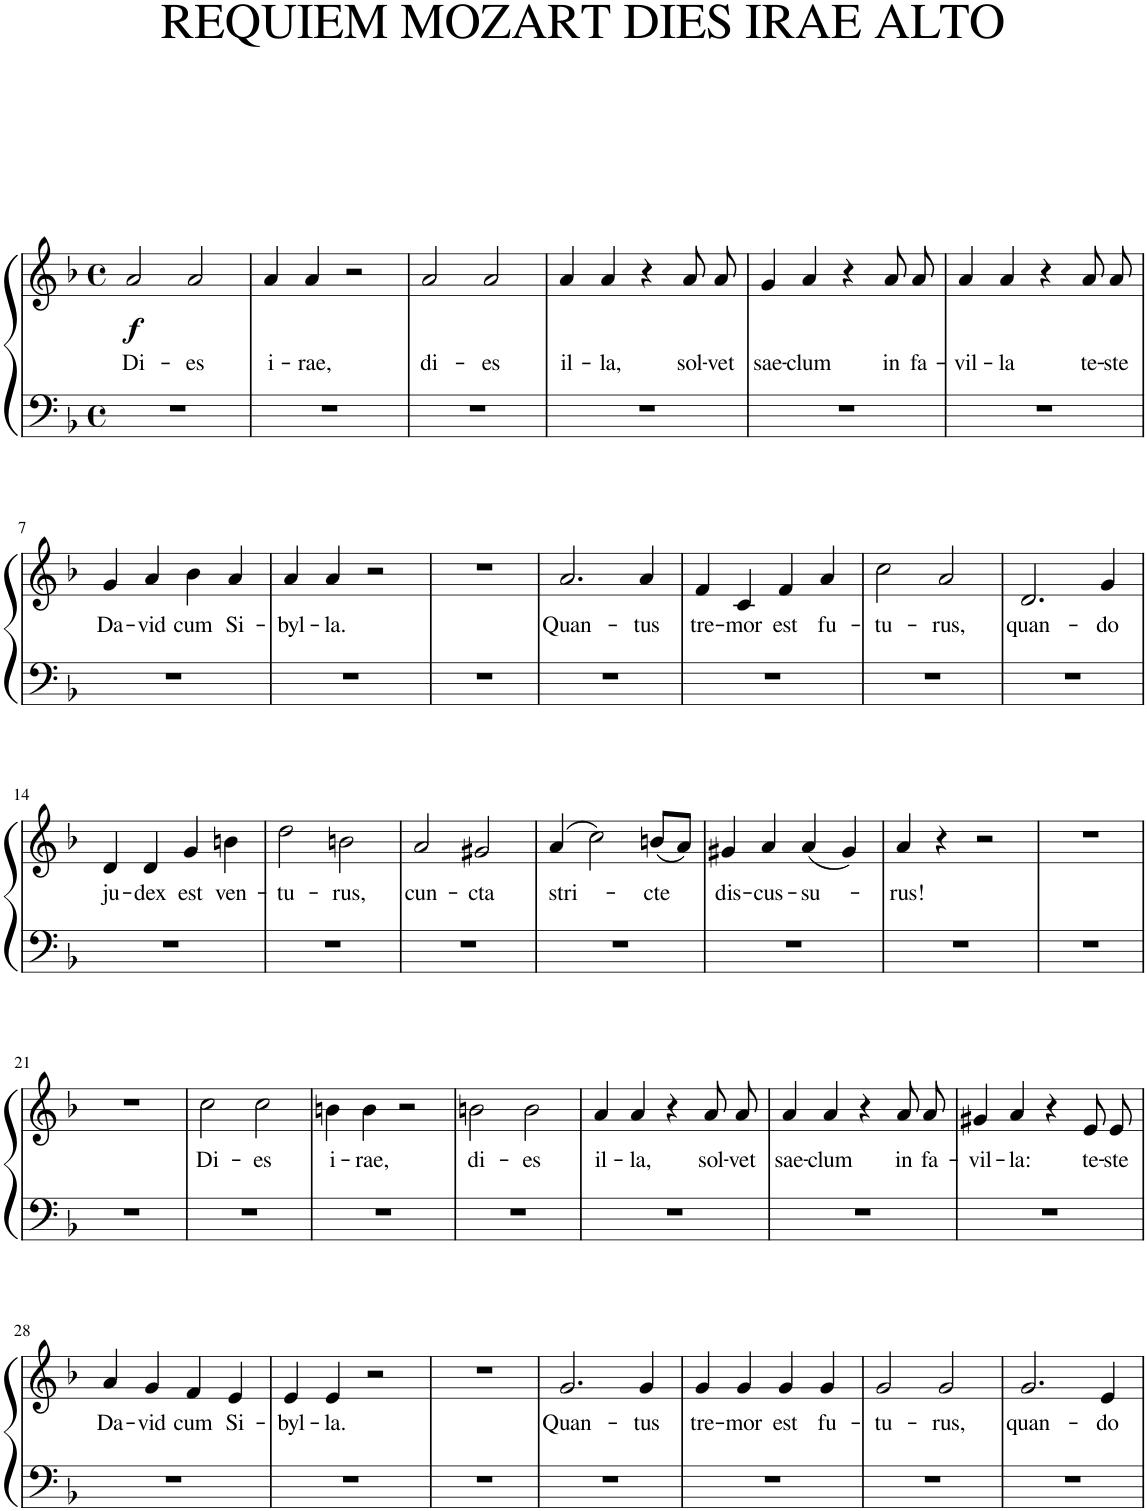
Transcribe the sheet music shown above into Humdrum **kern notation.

**kern	**kern	**text	**dynam
*part1	*part1	*part1	*part1
*staff2	*staff1	*staff1	*staff1/2
*I"Piano	*	*	*
*I'Pno.	*	*	*
*clefF4	*clefG2	*	*
*k[b-]	*k[b-]	*	*
*M4/4	*M4/4	*	*
*met(c)	*met(c)	*	*
=1	=1	=1	=1
!	!	!LO:LY:b	!LO:DY:b
1r	2a/	Di-	f
!	!	!LO:LY:b	!
.	2a/	-es	.
=2	=2	=2	=2
!	!	!LO:LY:b	!
1r	4a/	i-	.
!	!	!LO:LY:b	!
.	4a/	-rae,	.
.	2r	.	.
=3	=3	=3	=3
!	!	!LO:LY:b	!
1r	2a/	di-	.
!	!	!LO:LY:b	!
.	2a/	-es	.
=4	=4	=4	=4
!	!	!LO:LY:b	!
1r	4a/	il-	.
!	!	!LO:LY:b	!
.	4a/	-la,	.
.	4r	.	.
!	!	!LO:LY:b	!
.	8a/	sol-	.
!	!	!LO:LY:b	!
.	8a/	-vet	.
=5	=5	=5	=5
!	!	!LO:LY:b	!
1r	4g/	sae-	.
!	!	!LO:LY:b	!
.	4a/	-clum	.
.	4r	.	.
!	!	!LO:LY:b	!
.	8a/	in	.
!	!	!LO:LY:b	!
.	8a/	fa-	.
=6	=6	=6	=6
!	!	!LO:LY:b	!
1r	4a/	-vil-	.
!	!	!LO:LY:b	!
.	4a/	-la	.
.	4r	.	.
!	!	!LO:LY:b	!
.	8a/	te-	.
!	!	!LO:LY:b	!
.	8a/	-ste	.
!!LO:LB:g=z
=7	=7	=7	=7
!	!	!LO:LY:b	!
1r	4g/	Da-	.
!	!	!LO:LY:b	!
.	4a/	-vid	.
!	!	!LO:LY:b	!
.	4b-\	cum	.
!	!	!LO:LY:b	!
.	4a/	Si-	.
=8	=8	=8	=8
!	!	!LO:LY:b	!
1r	4a/	-byl-	.
!	!	!LO:LY:b	!
.	4a/	-la.	.
.	2r	.	.
=9	=9	=9	=9
1r	1r	.	.
=10	=10	=10	=10
!	!	!LO:LY:b	!
1r	2.a/	Quan-	.
!	!	!LO:LY:b	!
.	4a/	-tus	.
=11	=11	=11	=11
!	!	!LO:LY:b	!
1r	4f/	tre-	.
!	!	!LO:LY:b	!
.	4c/	-mor	.
!	!	!LO:LY:b	!
.	4f/	est	.
!	!	!LO:LY:b	!
.	4a/	fu-	.
=12	=12	=12	=12
!	!	!LO:LY:b	!
1r	2cc\	-tu-	.
!	!	!LO:LY:b	!
.	2a/	-rus,	.
=13	=13	=13	=13
!	!	!LO:LY:b	!
1r	2.d/	quan-	.
!	!	!LO:LY:b	!
.	4g/	-do	.
!!LO:LB:g=z
=14	=14	=14	=14
!	!	!LO:LY:b	!
1r	4d/	ju-	.
!	!	!LO:LY:b	!
.	4d/	-dex	.
!	!	!LO:LY:b	!
.	4g/	est	.
!	!	!LO:LY:b	!
.	4bn\	ven-	.
=15	=15	=15	=15
!	!	!LO:LY:b	!
1r	2dd\	-tu-	.
!	!	!LO:LY:b	!
.	2bn\	-rus,	.
=16	=16	=16	=16
!	!	!LO:LY:b	!
1r	2a/	cun-	.
!	!	!LO:LY:b	!
.	2g#X/	-cta	.
=17	=17	=17	=17
!	!	!LO:LY:b	!
1r	(4a/	stri-	.
.	2cc\)	.	.
!	!	!LO:LY:b	!
.	(8bn/L	-cte	.
.	8a/J)	.	.
=18	=18	=18	=18
!	!	!LO:LY:b	!
1r	4g#X/	dis-	.
!	!	!LO:LY:b	!
.	4a/	-cus-	.
!	!	!LO:LY:b	!
.	(4a/	-su-	.
.	4g#/)	.	.
=19	=19	=19	=19
!	!	!LO:LY:b	!
1r	4a/	-rus!	.
.	4r	.	.
.	2r	.	.
=20	=20	=20	=20
1r	1r	.	.
!!LO:LB:g=z
=21	=21	=21	=21
1r	1r	.	.
=22	=22	=22	=22
!	!	!LO:LY:b	!
1r	2cc\	Di-	.
!	!	!LO:LY:b	!
.	2cc\	-es	.
=23	=23	=23	=23
!	!	!LO:LY:b	!
1r	4bn\	i-	.
!	!	!LO:LY:b	!
.	4b\	-rae,	.
.	2r	.	.
=24	=24	=24	=24
!	!	!LO:LY:b	!
1r	2bn\	di-	.
!	!	!LO:LY:b	!
.	2b\	-es	.
=25	=25	=25	=25
!	!	!LO:LY:b	!
1r	4a/	il-	.
!	!	!LO:LY:b	!
.	4a/	-la,	.
.	4r	.	.
!	!	!LO:LY:b	!
.	8a/	sol-	.
!	!	!LO:LY:b	!
.	8a/	-vet	.
=26	=26	=26	=26
!	!	!LO:LY:b	!
1r	4a/	sae-	.
!	!	!LO:LY:b	!
.	4a/	-clum	.
.	4r	.	.
!	!	!LO:LY:b	!
.	8a/	in	.
!	!	!LO:LY:b	!
.	8a/	fa-	.
=27	=27	=27	=27
!	!	!LO:LY:b	!
1r	4g#X/	-vil-	.
!	!	!LO:LY:b	!
.	4a/	-la:	.
.	4r	.	.
!	!	!LO:LY:b	!
.	8e/	te-	.
!	!	!LO:LY:b	!
.	8e/	-ste	.
!!LO:LB:g=z
=28	=28	=28	=28
!	!	!LO:LY:b	!
1r	4a/	Da-	.
!	!	!LO:LY:b	!
.	4g/	-vid	.
!	!	!LO:LY:b	!
.	4f/	cum	.
!	!	!LO:LY:b	!
.	4e/	Si-	.
=29	=29	=29	=29
!	!	!LO:LY:b	!
1r	4e/	-byl-	.
!	!	!LO:LY:b	!
.	4e/	-la.	.
.	2r	.	.
=30	=30	=30	=30
1r	1r	.	.
=31	=31	=31	=31
!	!	!LO:LY:b	!
1r	2.g/	Quan-	.
!	!	!LO:LY:b	!
.	4g/	-tus	.
=32	=32	=32	=32
!	!	!LO:LY:b	!
1r	4g/	tre-	.
!	!	!LO:LY:b	!
.	4g/	-mor	.
!	!	!LO:LY:b	!
.	4g/	est	.
!	!	!LO:LY:b	!
.	4g/	fu-	.
=33	=33	=33	=33
!	!	!LO:LY:b	!
1r	2g/	-tu-	.
!	!	!LO:LY:b	!
.	2g/	-rus,	.
=34	=34	=34	=34
!	!	!LO:LY:b	!
1r	2.g/	quan-	.
!	!	!LO:LY:b	!
.	4e/	-do	.
=	=	=	=
*-	*-	*-	*-
